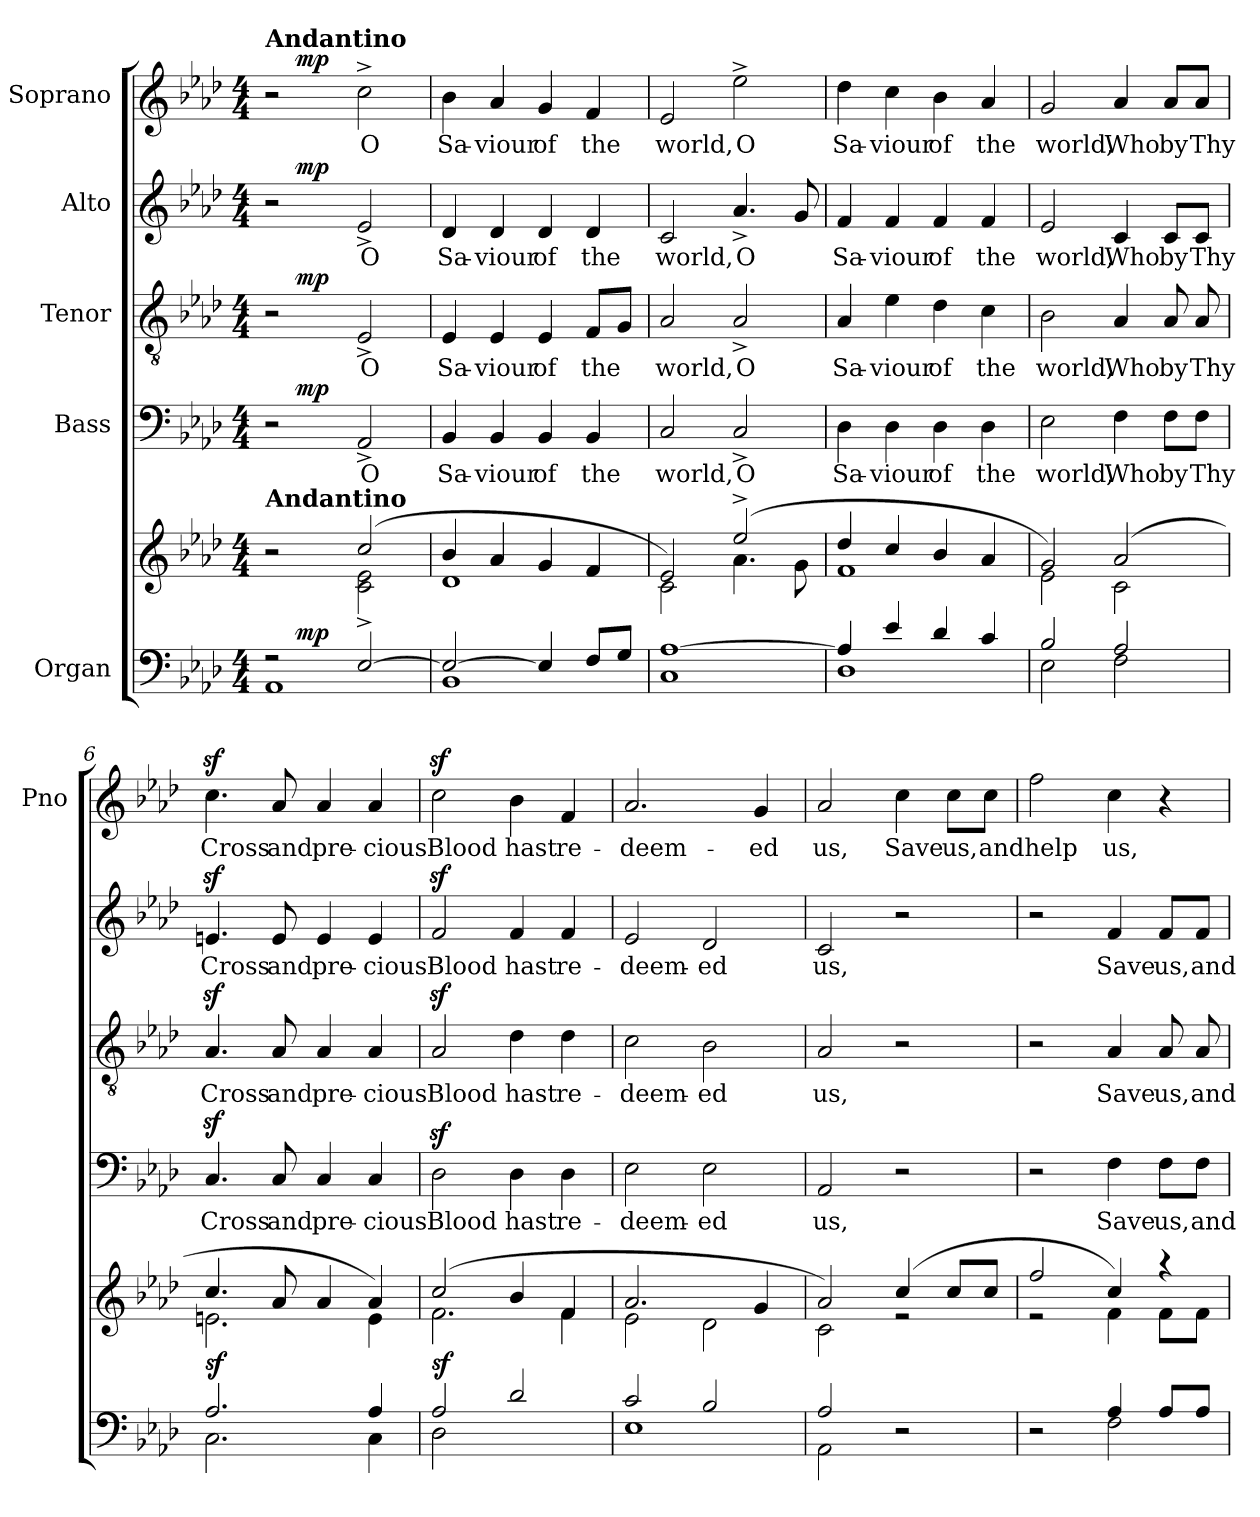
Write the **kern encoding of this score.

**kern	**kern	**dynam	**kern	**text	**dynam	**kern	**text	**dynam	**kern	**text	**dynam	**kern	**text	**dynam
*part5	*part5	*part5	*part4	*part4	*part4	*part3	*part3	*part3	*part2	*part2	*part2	*part1	*part1	*part1
*staff6	*staff5	*staff5/6	*staff4	*staff4	*staff4	*staff3	*staff3	*staff3	*staff2	*staff2	*staff2	*staff1	*staff1	*staff1
*I"Organ	*	*	*I"Bass	*	*	*I"Tenor	*	*	*I"Alto	*	*	*I"Soprano	*	*
*	*	*	*	*	*	*	*	*	*	*	*	*I'Pno	*	*
*clefF4	*clefG2	*	*clefF4	*	*	*clefGv2	*	*	*clefG2	*	*	*clefG2	*	*
*k[b-e-a-d-]	*k[b-e-a-d-]	*	*k[b-e-a-d-]	*	*	*k[b-e-a-d-]	*	*	*k[b-e-a-d-]	*	*	*k[b-e-a-d-]	*	*
*A-:	*A-:	*	*A-:	*	*	*A-:	*	*	*A-:	*	*	*A-:	*	*
*M4/4	*M4/4	*	*M4/4	*	*	*M4/4	*	*	*M4/4	*	*	*M4/4	*	*
=1	=1	=1	=1	=1	=1	=1	=1	=1	=1	=1	=1	=1	=1	=1
*^	*^	*	*^	*	*	*^	*	*	*^	*	*	*^	*	*
*	*^	*	*	*	*	*	*	*	*	*	*	*	*	*	*	*	*	*	*	*
!	!	!	!	!	!	!	!	!	!	!	!	!	!	!	!	!	!	!LO:TX:a:B:t=Andantino	!	!	!
!	!	!	!LO:TX:a:B:t=Andantino	!	!	!	!	!	!	!	!	!	!	!	!	!	!	!	!	!	!
2rF	1AA-	8ryy	2r	2ryy	.	2r	8ryy	.	.	2r	8ryy	.	.	2r	8ryy	.	.	2r	8ryy	.	.
!	!	!	!	!	!LO:DY:a=2	!	!	!	!LO:DY:a	!	!	!	!LO:DY:a	!	!	!	!LO:DY:a	!	!	!	!LO:DY:a
.	.	2..ryy	.	.	mp	.	2..ryy	.	mp	.	2..ryy	.	mp	.	2..ryy	.	mp	.	2..ryy	.	mp
[>2E-^>/	.	.	(2cc/	2c\ 2e-\	.	2AA-^>/	.	O	.	2E-^>/	.	O	.	2e-^>/	.	O	.	2cc^>\	.	O	.
*	*	*	*	*	*	*v	*v	*	*	*	*	*	*	*v	*v	*	*	*v	*v	*	*
*	*v	*v	*	*	*	*	*	*	*v	*v	*	*	*	*	*	*	*	*
=2	=2	=2	=2	=2	=2	=2	=2	=2	=2	=2	=2	=2	=2	=2	=2	=2
2E-/_	1BB-	4b-/	1d-	.	4BB-/	Sa-	.	4E-/	Sa-	.	4d-/	Sa-	.	4b-\	Sa-	.
.	.	4a-/	.	.	4BB-/	-viour	.	4E-/	-viour	.	4d-/	-viour	.	4a-/	-viour	.
4E-/]	.	4g/	.	.	4BB-/	of	.	4E-/	of	.	4d-/	of	.	4g/	of	.
8F/L	.	4f/	.	.	4BB-/	the	.	8F/L	the	.	4d-/	the	.	4f/	the	.
8G/J	.	.	.	.	.	.	.	8G/J	.	.	.	.	.	.	.	.
=3	=3	=3	=3	=3	=3	=3	=3	=3	=3	=3	=3	=3	=3	=3	=3	=3
[>1A-	1C	2e-/)	2c\	.	2C/	world,	.	2A-/	world,	.	2c/	world,	.	2e-/	world,	.
.	.	(2ee-^</	4.a-\	.	2C^>/	O	.	2A-^>/	O	.	4.a-^>/	O	.	2ee-^>\	O	.
.	.	.	8g\	.	.	.	.	.	.	.	8g/	.	.	.	.	.
=4	=4	=4	=4	=4	=4	=4	=4	=4	=4	=4	=4	=4	=4	=4	=4	=4
4A-/]	1D-	4dd-/	1f	.	4D-\	Sa-	.	4A-/	Sa-	.	4f/	Sa-	.	4dd-\	Sa-	.
4e-/	.	4cc/	.	.	4D-\	-viour	.	4e-\	-viour	.	4f/	-viour	.	4cc\	-viour	.
4d-/	.	4b-/	.	.	4D-\	of	.	4d-\	of	.	4f/	of	.	4b-\	of	.
4c/	.	4a-/	.	.	4D-\	the	.	4c\	the	.	4f/	the	.	4a-/	the	.
=5	=5	=5	=5	=5	=5	=5	=5	=5	=5	=5	=5	=5	=5	=5	=5	=5
2B-/	2E-\	2g/)	2e-\	.	2E-\	world,	.	2B-\	world,	.	2e-/	world,	.	2g/	world,	.
2A-/	2F\	(2a-/	2c\	.	4F\	Who	.	4A-/	Who	.	4c/	Who	.	4a-/	Who	.
.	.	.	.	.	8F\L	by	.	8A-/	by	.	8c/L	by	.	8a-/L	by	.
.	.	.	.	.	8F\J	Thy	.	8A-/	Thy	.	8c/J	Thy	.	8a-/J	Thy	.
!!LO:LB:g=z
=6	=6	=6	=6	=6	=6	=6	=6	=6	=6	=6	=6	=6	=6	=6	=6	=6
!	!	!	!	!LO:DY:a=2	!	!	!	!	!	!	!	!	!	!	!	!
2.A-/	2.C\	4.cc/	2.en\	sf	4.Cz>/	Cross	.	4.A-z>/	Cross	.	4.enz>/	Cross	.	4.ccz>\	Cross	.
.	.	8a-/	.	.	8C/	and	.	8A-/	and	.	8e/	and	.	8a-/	and	.
.	.	4a-/	.	.	4C/	pre-	.	4A-/	pre-	.	4e/	pre-	.	4a-/	pre-	.
4A-/	4C\	4a-/)	4e\	.	4C/	-cious	.	4A-/	-cious	.	4e/	-cious	.	4a-/	-cious	.
=7	=7	=7	=7	=7	=7	=7	=7	=7	=7	=7	=7	=7	=7	=7	=7	=7
!	!	!	!	!LO:DY:a=2	!	!	!	!	!	!	!	!	!	!	!	!
2A-/	2D-\	(2cc/	2.f\	sf	2D-z>\	Blood	.	2A-z>/	Blood	.	2fz>/	Blood	.	2ccz>\	Blood	.
2d-/	2ryy	4b-/	.	.	4D-\	hast	.	4d-\	hast	.	4f/	hast	.	4b-\	hast	.
.	.	4f/	4f\	.	4D-\	re-	.	4d-\	re-	.	4f/	re-	.	4f/	re-	.
=8	=8	=8	=8	=8	=8	=8	=8	=8	=8	=8	=8	=8	=8	=8	=8	=8
2c/	1E-	2.a-/	2e-\	.	2E-\	-deem-	.	2c\	-deem-	.	2e-/	-deem-	.	2.a-/	-deem-	.
2B-/	.	.	2d-\	.	2E-\	-ed	.	2B-\	-ed	.	2d-/	-ed	.	.	.	.
.	.	4g/	.	.	.	.	.	.	.	.	.	.	.	4g/	-ed	.
=9	=9	=9	=9	=9	=9	=9	=9	=9	=9	=9	=9	=9	=9	=9	=9	=9
2A-/	2AA-\	2a-/)	2c\	.	2AA-/	us,	.	2A-/	us,	.	2c/	us,	.	2a-/	us,	.
2r	2ryy	(4cc/	2re	.	2r	.	.	2r	.	.	2r	.	.	4cc\	Save	.
.	.	8cc/L	.	.	.	.	.	.	.	.	.	.	.	8cc\L	us,	.
.	.	8cc/J	.	.	.	.	.	.	.	.	.	.	.	8cc\J	and	.
=10	=10	=10	=10	=10	=10	=10	=10	=10	=10	=10	=10	=10	=10	=10	=10	=10
2r	2ryy	2ff/	2re	.	2r	.	.	2r	.	.	2r	.	.	2ff\	help	.
4A-/	2F\	4cc/)	4f\	.	4F\	Save	.	4A-/	Save	.	4f/	Save	.	4cc\	us,	.
8A-/L	.	4raa	8f\L	.	8F\L	us,	.	8A-/	us,	.	8f/L	us,	.	4r	.	.
8A-/J	.	.	8f\J	.	8F\J	and	.	8A-/	and	.	8f/J	and	.	.	.	.
*v	*v	*	*	*	*	*	*	*	*	*	*	*	*	*	*	*
*	*v	*v	*	*	*	*	*	*	*	*	*	*	*	*	*
=	=	=	=	=	=	=	=	=	=	=	=	=	=	=
*-	*-	*-	*-	*-	*-	*-	*-	*-	*-	*-	*-	*-	*-	*-
